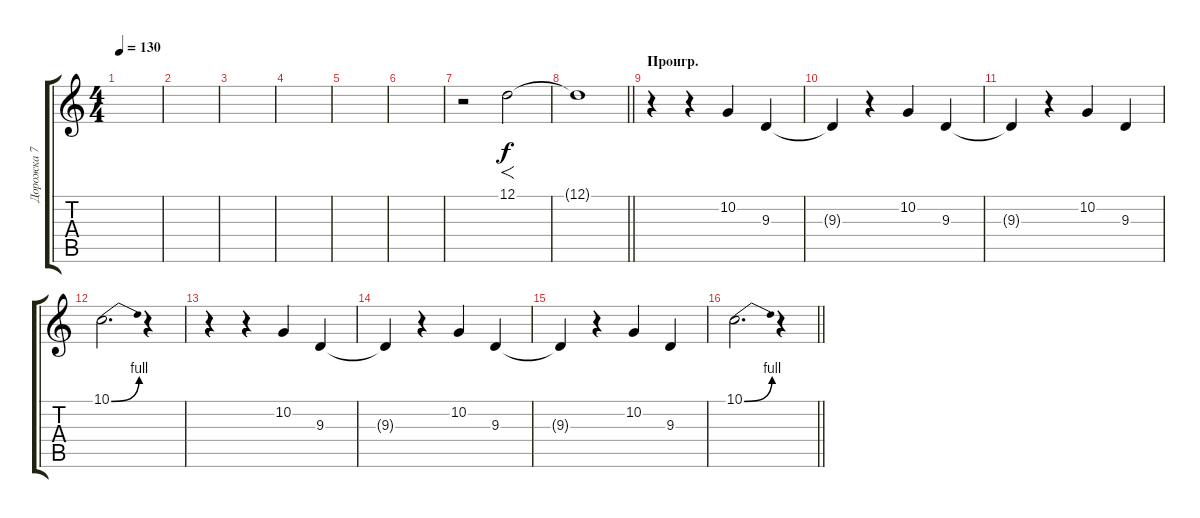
\track ("Дорожка 7" "Дорожка 7") {instrument lead6voice}
\staff {score tabs}
\tuning (D4 A3 F3 C3 A2 D2) {hide}
\ts (4 4)
\tempo 130
\clef g2
\ks c
|
|
|
|
|
|
r.2 12.1.2{f} |
\barLineRight lightlight
12.1{t}.1 |
\section ("" "Проигр.")
r.4 r.4 10.2.4 9.3.4 |
9.3{t}.4 r.4 10.2.4 9.3.4 |
9.3{t}.4 r.4 10.2.4 9.3.4 |
10.1{be (bend 0 0 60 4)}.2{d} r.4 |
r.4 r.4 10.2.4 9.3.4 |
9.3{t}.4 r.4 10.2.4 9.3.4 |
9.3{t}.4 r.4 10.2.4 9.3.4 |
\barLineRight lightlight
10.1{be (bend 0 0 60 4)}.2{d} r.4
